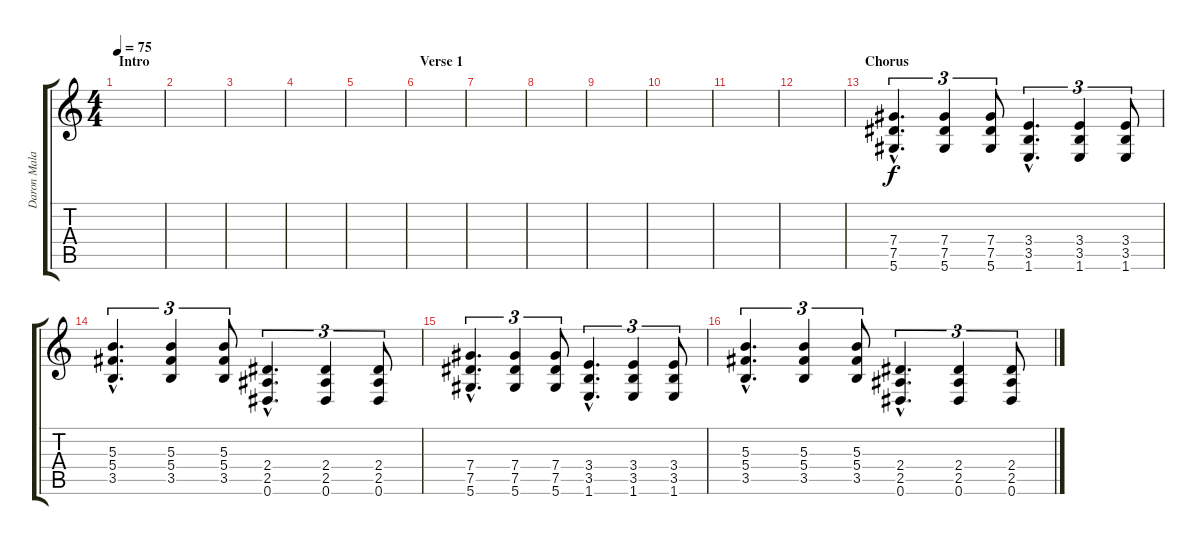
\track ("Daron Malakian (Rythm Guitar)" "Daron Mala") {instrument distortionguitar}
\staff {score tabs}
\tuning (Eb4 Bb3 Gb3 Db3 Ab2 Eb2) {hide}
\ts (4 4)
\section ("" "Intro")
\tempo 75
\clef g2
\ks c
|
|
|
|
|
\section ("" "Verse 1")
|
|
|
|
|
|
|
\section ("" "Chorus")
(7.4{hac} 7.5{hac} 5.6{hac}).4{d tu (3 2)} (7.4 7.5 5.6).4{tu (3 2)} (7.4 7.5 5.6).8{tu (3 2)} (3.4{hac} 3.5{hac} 1.6{hac}).4{d tu (3 2)} (3.4 3.5 1.6).4{tu (3 2)} (3.4 3.5 1.6).8{tu (3 2)} |
(5.3{hac} 5.4{hac} 3.5{hac}).4{d tu (3 2)} (5.3 5.4 3.5).4{tu (3 2)} (5.3 5.4 3.5).8{tu (3 2)} (2.4{hac} 2.5{hac} 0.6{hac}).4{d tu (3 2)} (2.4 2.5 0.6).4{tu (3 2)} (2.4 2.5 0.6).8{tu (3 2)} |
(7.4{hac} 7.5{hac} 5.6{hac}).4{d tu (3 2)} (7.4 7.5 5.6).4{tu (3 2)} (7.4 7.5 5.6).8{tu (3 2)} (3.4{hac} 3.5{hac} 1.6{hac}).4{d tu (3 2)} (3.4 3.5 1.6).4{tu (3 2)} (3.4 3.5 1.6).8{tu (3 2)} |
(5.3{hac} 5.4{hac} 3.5{hac}).4{d tu (3 2)} (5.3 5.4 3.5).4{tu (3 2)} (5.3 5.4 3.5).8{tu (3 2)} (2.4{hac} 2.5{hac} 0.6{hac}).4{d tu (3 2)} (2.4 2.5 0.6).4{tu (3 2)} (2.4 2.5 0.6).8{tu (3 2)}
